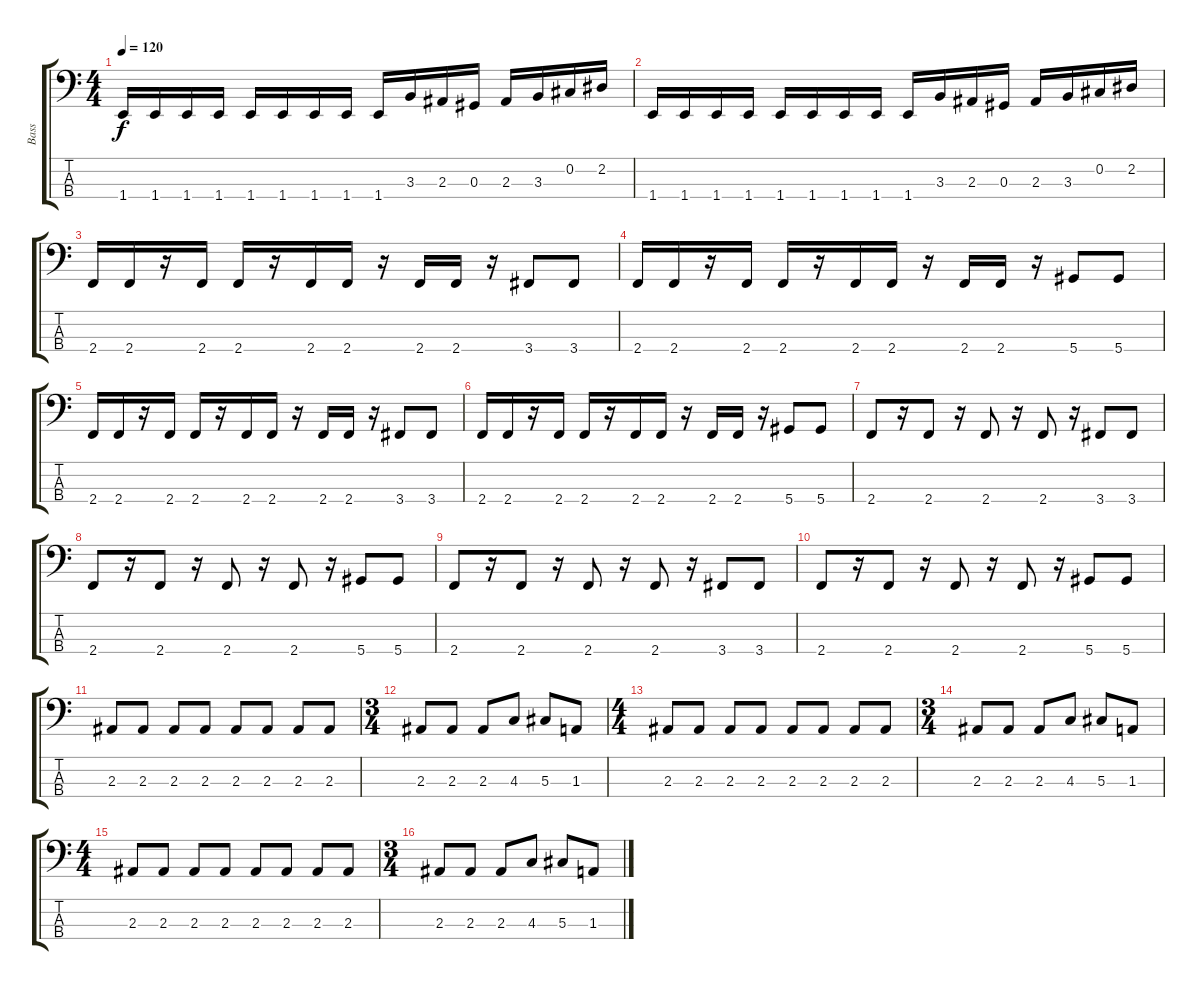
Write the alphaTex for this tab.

\track ("Bass" "Bass") {instrument electricbassfinger}
\staff {score tabs}
\tuning (Gb2 Db2 Ab1 Eb1) {hide}
\ts (4 4)
\tempo 120
\clef f4
\ks c
1.4.16{dy f} 1.4.16 1.4.16 1.4.16 1.4.16 1.4.16 1.4.16 1.4.16 1.4.16 3.3.16 2.3.16 0.3.16 2.3.16 3.3.16 0.2.16 2.2.16 |
1.4.16 1.4.16 1.4.16 1.4.16 1.4.16 1.4.16 1.4.16 1.4.16 1.4.16 3.3.16 2.3.16 0.3.16 2.3.16 3.3.16 0.2.16 2.2.16 |
\section ("" "")
2.4.16 2.4.16 r.16 2.4.16 2.4.16 r.16 2.4.16 2.4.16 r.16 2.4.16 2.4.16 r.16 3.4.8 3.4.8 |
2.4.16 2.4.16 r.16 2.4.16 2.4.16 r.16 2.4.16 2.4.16 r.16 2.4.16 2.4.16 r.16 5.4.8 5.4.8 |
2.4.16 2.4.16 r.16 2.4.16 2.4.16 r.16 2.4.16 2.4.16 r.16 2.4.16 2.4.16 r.16 3.4.8 3.4.8 |
2.4.16 2.4.16 r.16 2.4.16 2.4.16 r.16 2.4.16 2.4.16 r.16 2.4.16 2.4.16 r.16 5.4.8 5.4.8 |
2.4.8 r.16 2.4.8 r.16 2.4.8 r.16 2.4.8 r.16 3.4.8 3.4.8 |
2.4.8 r.16 2.4.8 r.16 2.4.8 r.16 2.4.8 r.16 5.4.8 5.4.8 |
2.4.8 r.16 2.4.8 r.16 2.4.8 r.16 2.4.8 r.16 3.4.8 3.4.8 |
2.4.8 r.16 2.4.8 r.16 2.4.8 r.16 2.4.8 r.16 5.4.8 5.4.8 |
\section ("" "")
2.3.8 2.3.8 2.3.8 2.3.8 2.3.8 2.3.8 2.3.8 2.3.8 |
\ts (3 4)
2.3.8 2.3.8 2.3.8 4.3.8 5.3.8 1.3.8 |
\ts (4 4)
2.3.8 2.3.8 2.3.8 2.3.8 2.3.8 2.3.8 2.3.8 2.3.8 |
\ts (3 4)
2.3.8 2.3.8 2.3.8 4.3.8 5.3.8 1.3.8 |
\ts (4 4)
2.3.8 2.3.8 2.3.8 2.3.8 2.3.8 2.3.8 2.3.8 2.3.8 |
\ts (3 4)
2.3.8 2.3.8 2.3.8 4.3.8 5.3.8 1.3.8
